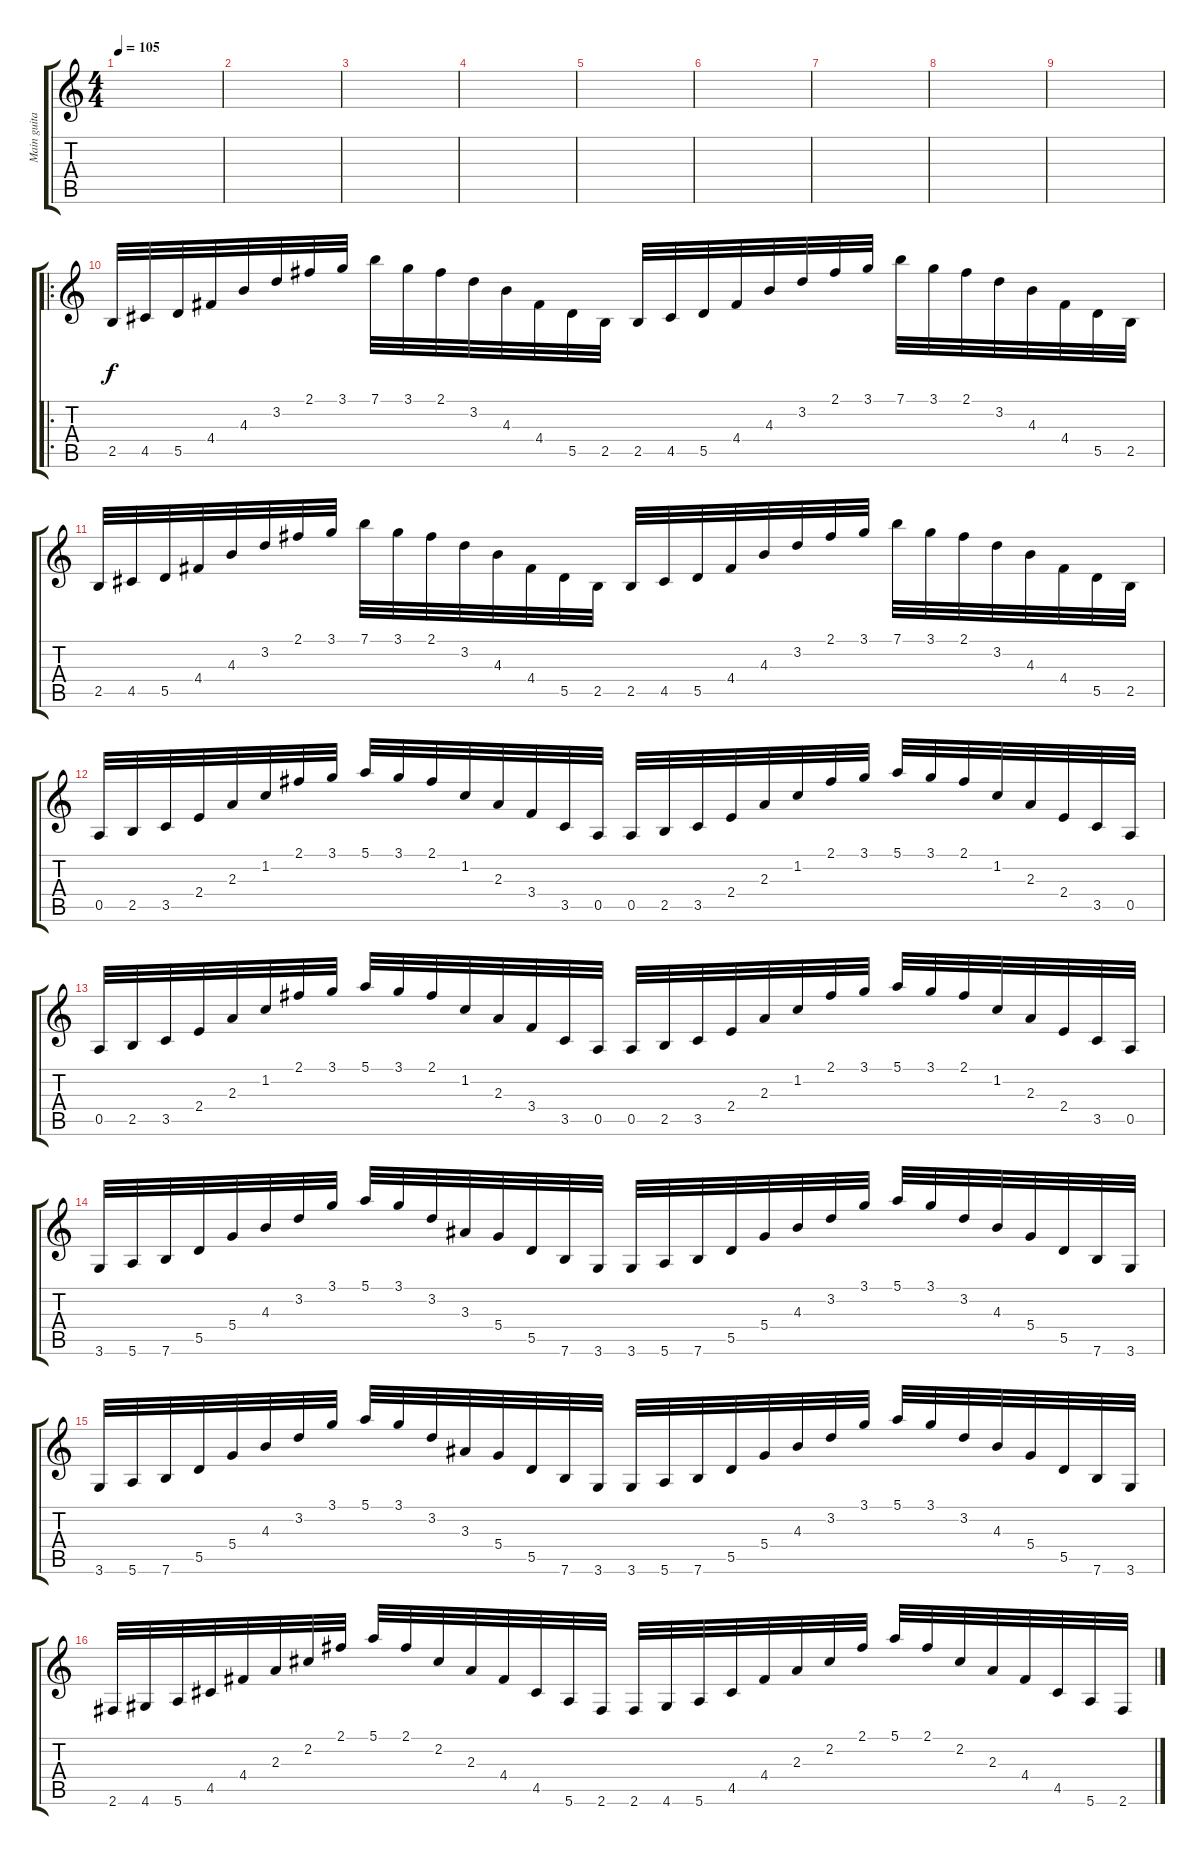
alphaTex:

\track ("Main guitar" "Main guita") {instrument acousticguitarnylon}
\staff {score tabs}
\tuning (E4 B3 G3 D3 A2 E2) {hide}
\ts (4 4)
\tempo 105
\clef g2
\ks c
|
|
|
|
|
|
|
|
|
\ro
2.5.32 4.5.32 5.5.32 4.4.32 4.3.32 3.2.32 2.1.32 3.1.32 7.1.32 3.1.32 2.1.32 3.2.32 4.3.32 4.4.32 5.5.32 2.5.32 2.5.32 4.5.32 5.5.32 4.4.32 4.3.32 3.2.32 2.1.32 3.1.32 7.1.32 3.1.32 2.1.32 3.2.32 4.3.32 4.4.32 5.5.32 2.5.32 |
2.5.32 4.5.32 5.5.32 4.4.32 4.3.32 3.2.32 2.1.32 3.1.32 7.1.32 3.1.32 2.1.32 3.2.32 4.3.32 4.4.32 5.5.32 2.5.32 2.5.32 4.5.32 5.5.32 4.4.32 4.3.32 3.2.32 2.1.32 3.1.32 7.1.32 3.1.32 2.1.32 3.2.32 4.3.32 4.4.32 5.5.32 2.5.32 |
0.5.32 2.5.32 3.5.32 2.4.32 2.3.32 1.2.32 2.1.32 3.1.32 5.1.32 3.1.32 2.1.32 1.2.32 2.3.32 3.4.32 3.5.32 0.5.32 0.5.32 2.5.32 3.5.32 2.4.32 2.3.32 1.2.32 2.1.32 3.1.32 5.1.32 3.1.32 2.1.32 1.2.32 2.3.32 2.4.32 3.5.32 0.5.32 |
0.5.32 2.5.32 3.5.32 2.4.32 2.3.32 1.2.32 2.1.32 3.1.32 5.1.32 3.1.32 2.1.32 1.2.32 2.3.32 3.4.32 3.5.32 0.5.32 0.5.32 2.5.32 3.5.32 2.4.32 2.3.32 1.2.32 2.1.32 3.1.32 5.1.32 3.1.32 2.1.32 1.2.32 2.3.32 2.4.32 3.5.32 0.5.32 |
3.6.32 5.6.32 7.6.32 5.5.32 5.4.32 4.3.32 3.2.32 3.1.32 5.1.32 3.1.32 3.2.32 3.3.32 5.4.32 5.5.32 7.6.32 3.6.32 3.6.32 5.6.32 7.6.32 5.5.32 5.4.32 4.3.32 3.2.32 3.1.32 5.1.32 3.1.32 3.2.32 4.3.32 5.4.32 5.5.32 7.6.32 3.6.32 |
3.6.32 5.6.32 7.6.32 5.5.32 5.4.32 4.3.32 3.2.32 3.1.32 5.1.32 3.1.32 3.2.32 3.3.32 5.4.32 5.5.32 7.6.32 3.6.32 3.6.32 5.6.32 7.6.32 5.5.32 5.4.32 4.3.32 3.2.32 3.1.32 5.1.32 3.1.32 3.2.32 4.3.32 5.4.32 5.5.32 7.6.32 3.6.32 |
2.6.32 4.6.32 5.6.32 4.5.32 4.4.32 2.3.32 2.2.32 2.1.32 5.1.32 2.1.32 2.2.32 2.3.32 4.4.32 4.5.32 5.6.32 2.6.32 2.6.32 4.6.32 5.6.32 4.5.32 4.4.32 2.3.32 2.2.32 2.1.32 5.1.32 2.1.32 2.2.32 2.3.32 4.4.32 4.5.32 5.6.32 2.6.32
